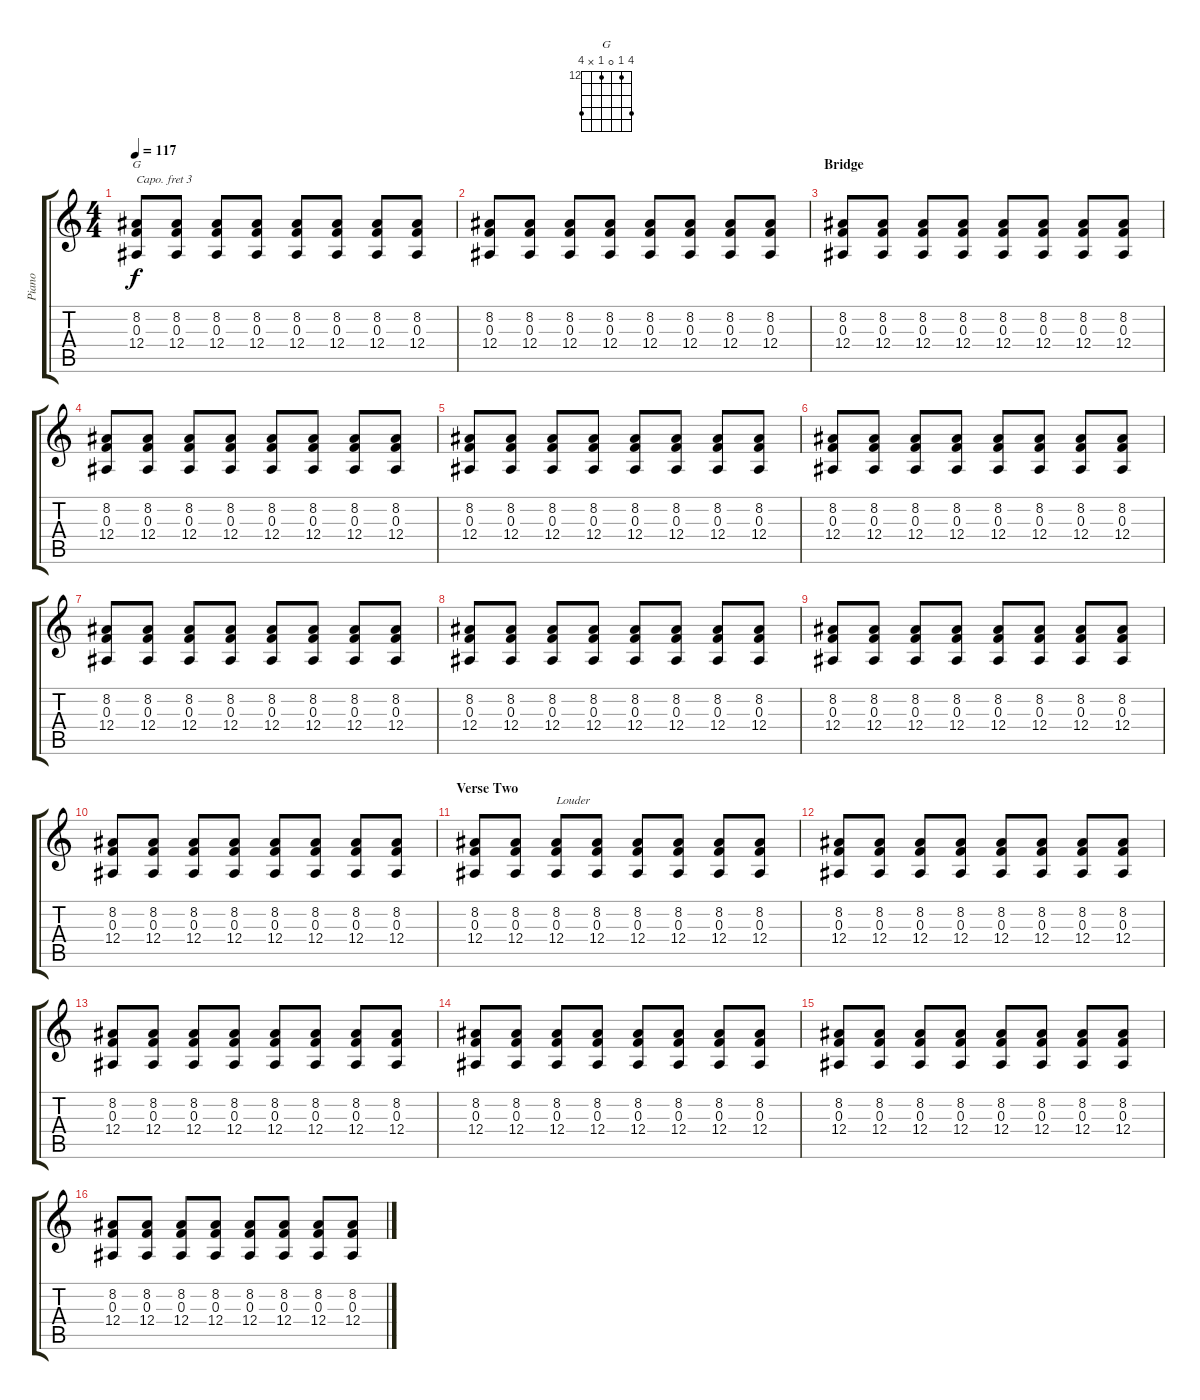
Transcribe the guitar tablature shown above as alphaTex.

\track ("Piano" "Piano") {instrument brightacousticpiano}
\staff {score tabs}
\capo 3
\tuning (E4 B3 G3 D3 A2 E2) {hide}
\chord ("G" 15 12 0 12 x 15) {firstfret 12}
\ts (4 4)
\tempo 117
\clef g2
\ks c
(8.2 0.3 12.4).8{ch "G" dy f} (8.2 0.3 12.4).8 (8.2 0.3 12.4).8 (8.2 0.3 12.4).8 (8.2 0.3 12.4).8 (8.2 0.3 12.4).8 (8.2 0.3 12.4).8 (8.2 0.3 12.4).8 |
(8.2 0.3 12.4).8 (8.2 0.3 12.4).8 (8.2 0.3 12.4).8 (8.2 0.3 12.4).8 (8.2 0.3 12.4).8 (8.2 0.3 12.4).8 (8.2 0.3 12.4).8 (8.2 0.3 12.4).8 |
\section ("" "Bridge")
(8.2 0.3 12.4).8 (8.2 0.3 12.4).8 (8.2 0.3 12.4).8 (8.2 0.3 12.4).8 (8.2 0.3 12.4).8 (8.2 0.3 12.4).8 (8.2 0.3 12.4).8 (8.2 0.3 12.4).8 |
(8.2 0.3 12.4).8 (8.2 0.3 12.4).8 (8.2 0.3 12.4).8 (8.2 0.3 12.4).8 (8.2 0.3 12.4).8 (8.2 0.3 12.4).8 (8.2 0.3 12.4).8 (8.2 0.3 12.4).8 |
(8.2 0.3 12.4).8 (8.2 0.3 12.4).8 (8.2 0.3 12.4).8 (8.2 0.3 12.4).8 (8.2 0.3 12.4).8 (8.2 0.3 12.4).8 (8.2 0.3 12.4).8 (8.2 0.3 12.4).8 |
(8.2 0.3 12.4).8 (8.2 0.3 12.4).8 (8.2 0.3 12.4).8 (8.2 0.3 12.4).8 (8.2 0.3 12.4).8 (8.2 0.3 12.4).8 (8.2 0.3 12.4).8 (8.2 0.3 12.4).8 |
(8.2 0.3 12.4).8 (8.2 0.3 12.4).8 (8.2 0.3 12.4).8 (8.2 0.3 12.4).8 (8.2 0.3 12.4).8 (8.2 0.3 12.4).8 (8.2 0.3 12.4).8 (8.2 0.3 12.4).8 |
(8.2 0.3 12.4).8 (8.2 0.3 12.4).8 (8.2 0.3 12.4).8 (8.2 0.3 12.4).8 (8.2 0.3 12.4).8 (8.2 0.3 12.4).8 (8.2 0.3 12.4).8 (8.2 0.3 12.4).8 |
(8.2 0.3 12.4).8 (8.2 0.3 12.4).8 (8.2 0.3 12.4).8 (8.2 0.3 12.4).8 (8.2 0.3 12.4).8 (8.2 0.3 12.4).8 (8.2 0.3 12.4).8 (8.2 0.3 12.4).8 |
(8.2 0.3 12.4).8 (8.2 0.3 12.4).8 (8.2 0.3 12.4).8 (8.2 0.3 12.4).8 (8.2 0.3 12.4).8 (8.2 0.3 12.4).8 (8.2 0.3 12.4).8 (8.2 0.3 12.4).8 |
\section ("" "Verse Two")
(8.2 0.3 12.4).8{volume 9} (8.2 0.3 12.4).8 (8.2 0.3 12.4).8{txt "Louder"} (8.2 0.3 12.4).8 (8.2 0.3 12.4).8 (8.2 0.3 12.4).8 (8.2 0.3 12.4).8 (8.2 0.3 12.4).8 |
(8.2 0.3 12.4).8 (8.2 0.3 12.4).8 (8.2 0.3 12.4).8 (8.2 0.3 12.4).8 (8.2 0.3 12.4).8 (8.2 0.3 12.4).8 (8.2 0.3 12.4).8 (8.2 0.3 12.4).8 |
(8.2 0.3 12.4).8 (8.2 0.3 12.4).8 (8.2 0.3 12.4).8 (8.2 0.3 12.4).8 (8.2 0.3 12.4).8 (8.2 0.3 12.4).8 (8.2 0.3 12.4).8 (8.2 0.3 12.4).8 |
(8.2 0.3 12.4).8 (8.2 0.3 12.4).8 (8.2 0.3 12.4).8 (8.2 0.3 12.4).8 (8.2 0.3 12.4).8 (8.2 0.3 12.4).8 (8.2 0.3 12.4).8 (8.2 0.3 12.4).8 |
(8.2 0.3 12.4).8 (8.2 0.3 12.4).8 (8.2 0.3 12.4).8 (8.2 0.3 12.4).8 (8.2 0.3 12.4).8 (8.2 0.3 12.4).8 (8.2 0.3 12.4).8 (8.2 0.3 12.4).8 |
(8.2 0.3 12.4).8 (8.2 0.3 12.4).8 (8.2 0.3 12.4).8 (8.2 0.3 12.4).8 (8.2 0.3 12.4).8 (8.2 0.3 12.4).8 (8.2 0.3 12.4).8 (8.2 0.3 12.4).8
